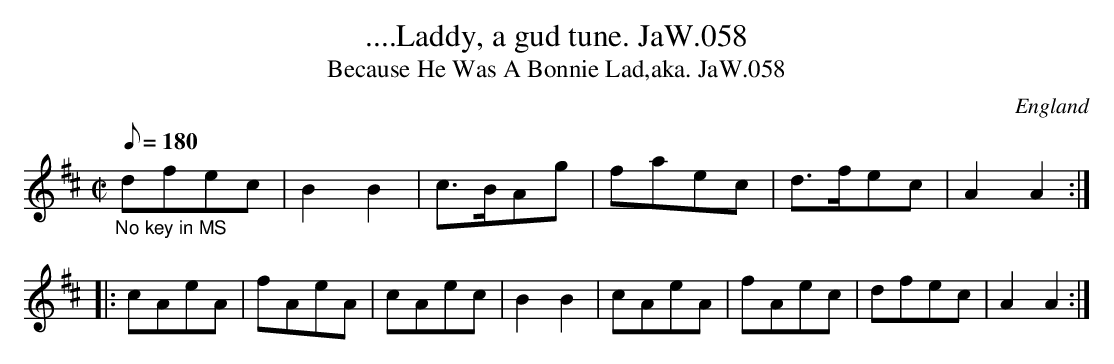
X:1
T:....Laddy, a gud tune. JaW.058
T:Because He Was A Bonnie Lad,aka. JaW.058
M:C|
L:1/8
Q:180
O:England
notC:FRAGMENT.
K:D major
"_No key in MS"dfec|B2B2|\
c>BAg|faec|d>fec|A2A2:|!
|:cAeA|fAeA|cAec|B2B2|\
cAeA|fAec|dfec|A2A2:|
